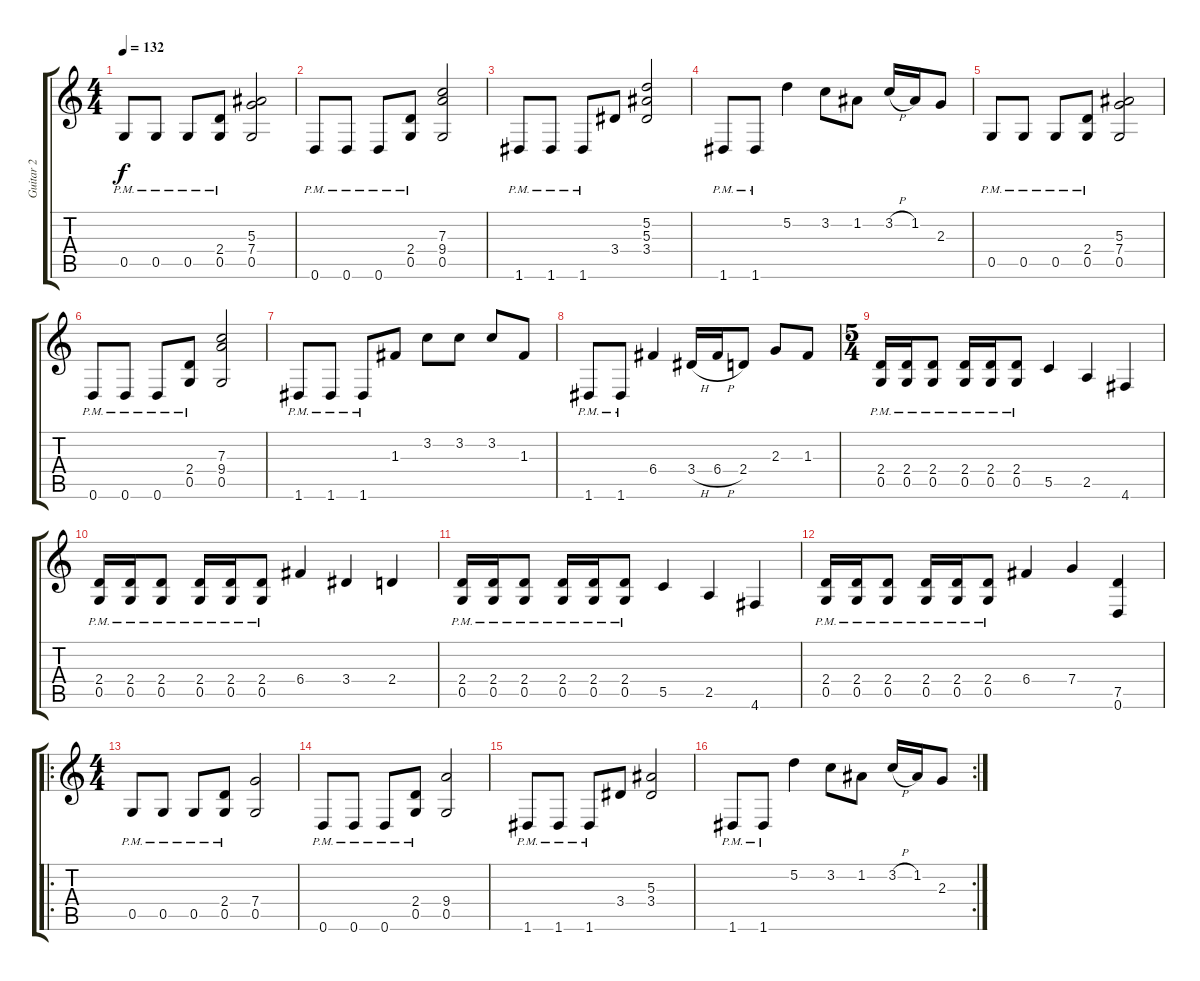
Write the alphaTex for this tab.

\track ("Guitar 2" "Guitar 2") {instrument distortionguitar}
\staff {score tabs}
\tuning (D4 A3 F3 C3 G2 D2) {hide}
\ts (4 4)
\tempo 132
\clef g2
\ks c
0.5{pm}.8{dy f} 0.5{pm}.8 0.5{pm}.8 (2.4{pm} 0.5{pm}).8 (5.3 7.4 0.5).2 |
0.6{pm}.8 0.6{pm}.8 0.6{pm}.8 (2.4{pm} 0.5{pm}).8 (7.3 9.4 0.5).2 |
1.6{pm}.8 1.6{pm}.8 1.6{pm}.8 3.4.8 (5.2 5.3 3.4).2 |
1.6{pm}.8 1.6{pm}.8 5.2.4 3.2.8 1.2.8 3.2{h}.16 1.2.16 2.3.8 |
0.5{pm}.8 0.5{pm}.8 0.5{pm}.8 (2.4{pm} 0.5{pm}).8 (5.3 7.4 0.5).2 |
0.6{pm}.8 0.6{pm}.8 0.6{pm}.8 (2.4{pm} 0.5{pm}).8 (7.3 9.4 0.5).2 |
1.6{pm}.8 1.6{pm}.8 1.6{pm}.8 1.3.8 3.2.8 3.2.8 3.2.8 1.3.8 |
1.6{pm}.8 1.6{pm}.8 6.4.4 3.4{h}.16 6.4{h}.16 2.4.8 2.3.8 1.3.8 |
\ts (5 4)
(2.4{pm} 0.5{pm}).16 (2.4{pm} 0.5{pm}).16 (2.4{pm} 0.5{pm}).8 (2.4{pm} 0.5{pm}).16 (2.4{pm} 0.5{pm}).16 (2.4{pm} 0.5{pm}).8 5.5.4 2.5.4 4.6.4 |
(2.4{pm} 0.5{pm}).16 (2.4{pm} 0.5{pm}).16 (2.4{pm} 0.5{pm}).8 (2.4{pm} 0.5{pm}).16 (2.4{pm} 0.5{pm}).16 (2.4{pm} 0.5{pm}).8 6.4.4 3.4.4 2.4.4 |
(2.4{pm} 0.5{pm}).16 (2.4{pm} 0.5{pm}).16 (2.4{pm} 0.5{pm}).8 (2.4{pm} 0.5{pm}).16 (2.4{pm} 0.5{pm}).16 (2.4{pm} 0.5{pm}).8 5.5.4 2.5.4 4.6.4 |
(2.4{pm} 0.5{pm}).16 (2.4{pm} 0.5{pm}).16 (2.4{pm} 0.5{pm}).8 (2.4{pm} 0.5{pm}).16 (2.4{pm} 0.5{pm}).16 (2.4{pm} 0.5{pm}).8 6.4.4 7.4.4 (7.5 0.6).4 |
\ro
\ts (4 4)
0.5{pm}.8 0.5{pm}.8 0.5{pm}.8 (2.4{pm} 0.5{pm}).8 (7.4 0.5).2 |
0.6{pm}.8 0.6{pm}.8 0.6{pm}.8 (2.4{pm} 0.5{pm}).8 (9.4 0.5).2 |
1.6{pm}.8 1.6{pm}.8 1.6{pm}.8 3.4.8 (5.3 3.4).2 |
\rc 2
1.6{pm}.8 1.6{pm}.8 5.2.4 3.2.8 1.2.8 3.2{h}.16 1.2.16 2.3.8
